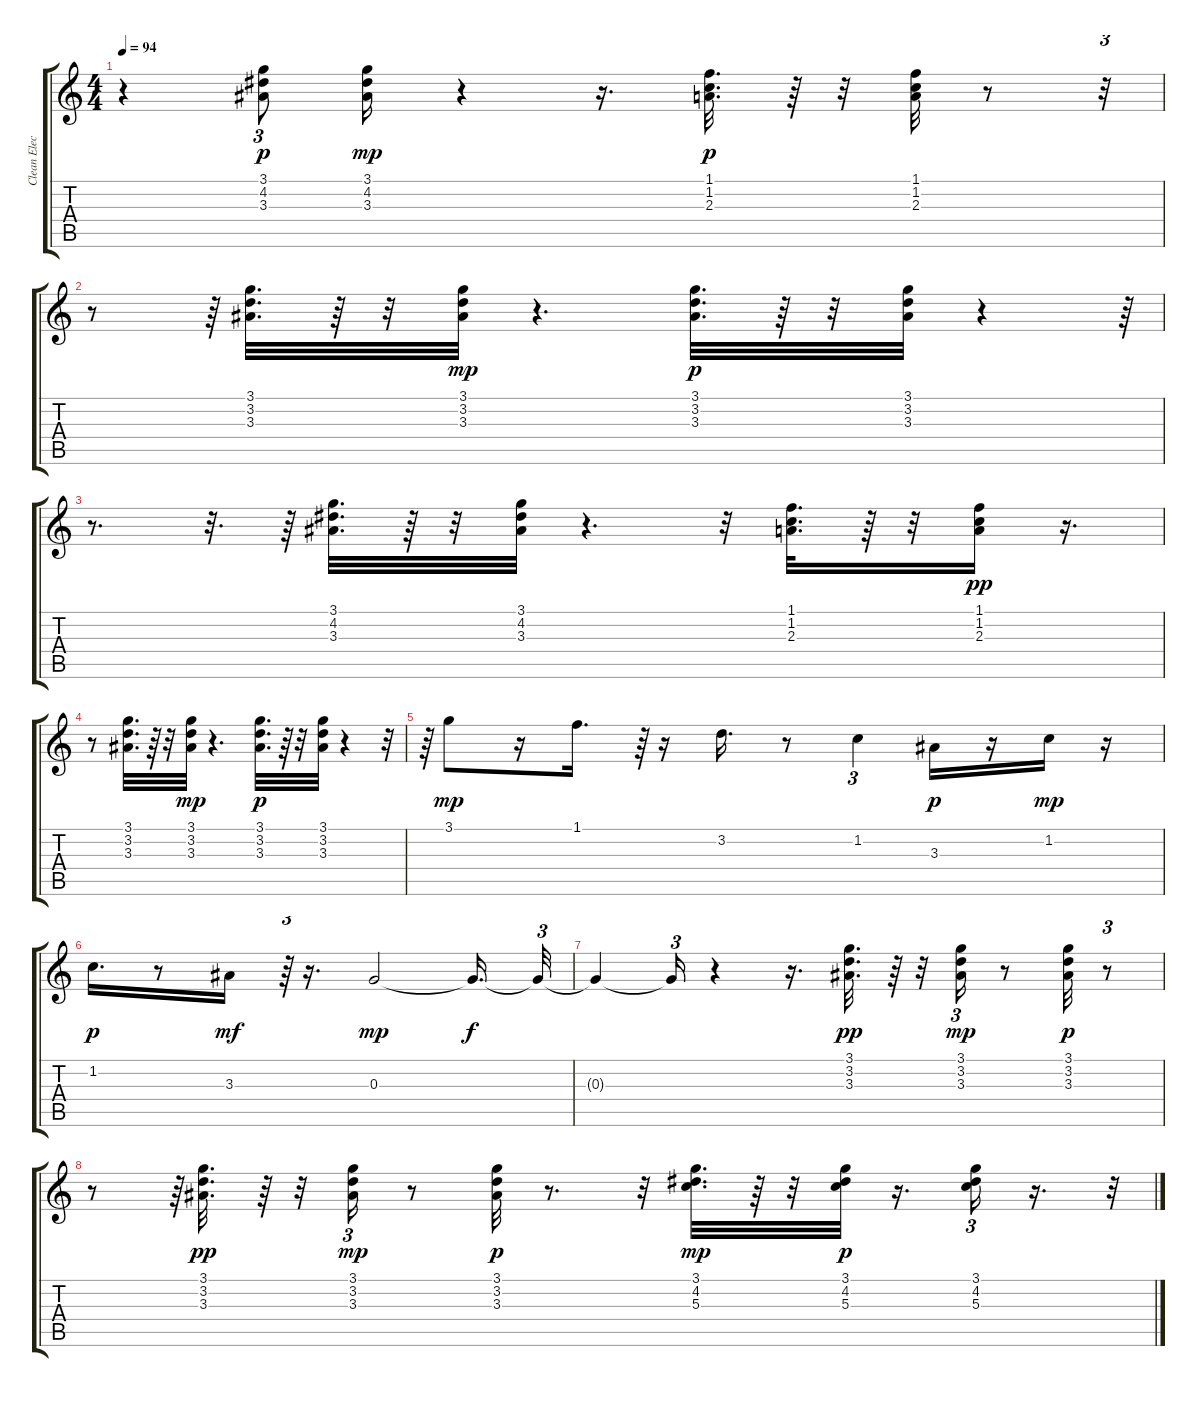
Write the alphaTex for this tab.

\track ("Clean Electric" "Clean Elec") {instrument electricguitarclean}
\staff {score tabs}
\tuning (E4 B3 G3 D3 A2 E2) {hide}
\ts (4 4)
\tempo 94
\clef g2
\ks c
r.4{dy p} (3.1 4.2 3.3).8{tu (3 2)} (3.1 4.2 3.3).16{dy mp} r.4 r.16{d} (1.1 1.2 2.3).32{d dy p} r.64 r.32 (1.1 1.2 2.3).32 r.8 r.32{tu (3 2)} |
r.8 r.64{tu (3 2)} (3.1 3.2 3.3).32{d} r.64 r.32 (3.1 3.2 3.3).32{dy mp} r.4{d} (3.1 3.2 3.3).32{d dy p} r.64 r.32 (3.1 3.2 3.3).32 r.4 r.64{tu (3 2)} |
r.8{d} r.32{d} r.64 (3.1 4.2 3.3).32{d} r.64 r.32 (3.1 4.2 3.3).32 r.4{d} r.32 (1.1 1.2 2.3).32{d} r.64 r.32 (1.1 1.2 2.3).16{dy pp} r.16{d} |
r.8 (3.1 3.2 3.3).32{d} r.64 r.32 (3.1 3.2 3.3).32{dy mp} r.4{d} (3.1 3.2 3.3).32{d dy p} r.64 r.32 (3.1 3.2 3.3).32 r.4 r.32{tu (3 2)} |
r.64{tu (3 2)} 3.1.8{dy mp} r.16 1.1.16{d} r.64{tu (3 2)} r.16 3.2.16{d} r.8 1.2.4{tu (3 2)} 3.3.16{dy p} r.16 1.2.16{dy mp} r.16 |
1.2.16{d dy p} r.8 3.3.16{dy mf} r.64{tu (3 2)} r.16{d} 0.3.2{dy mp} 0.3{t}.16{d dy f} 0.3{t}.32{tu (3 2)} |
0.3{t}.4 0.3{t}.16{tu (3 2)} r.4 r.16{d} (3.1 3.2 3.3).32{d dy pp} r.64 r.32 (3.1 3.2 3.3).16{tu (3 2) dy mp} r.8 (3.1 3.2 3.3).32{dy p} r.8{tu (3 2)} |
r.8 r.64{tu (3 2)} (3.1 3.2 3.3).32{d dy pp} r.64 r.32 (3.1 3.2 3.3).16{tu (3 2) dy mp} r.8 (3.1 3.2 3.3).32{dy p} r.8{d} r.32 (3.1 4.2 5.3).32{d dy mp} r.64 r.32 (3.1 4.2 5.3).32{dy p} r.16{d} (3.1 4.2 5.3).16{tu (3 2)} r.16{d} r.32{tu (3 2)}
